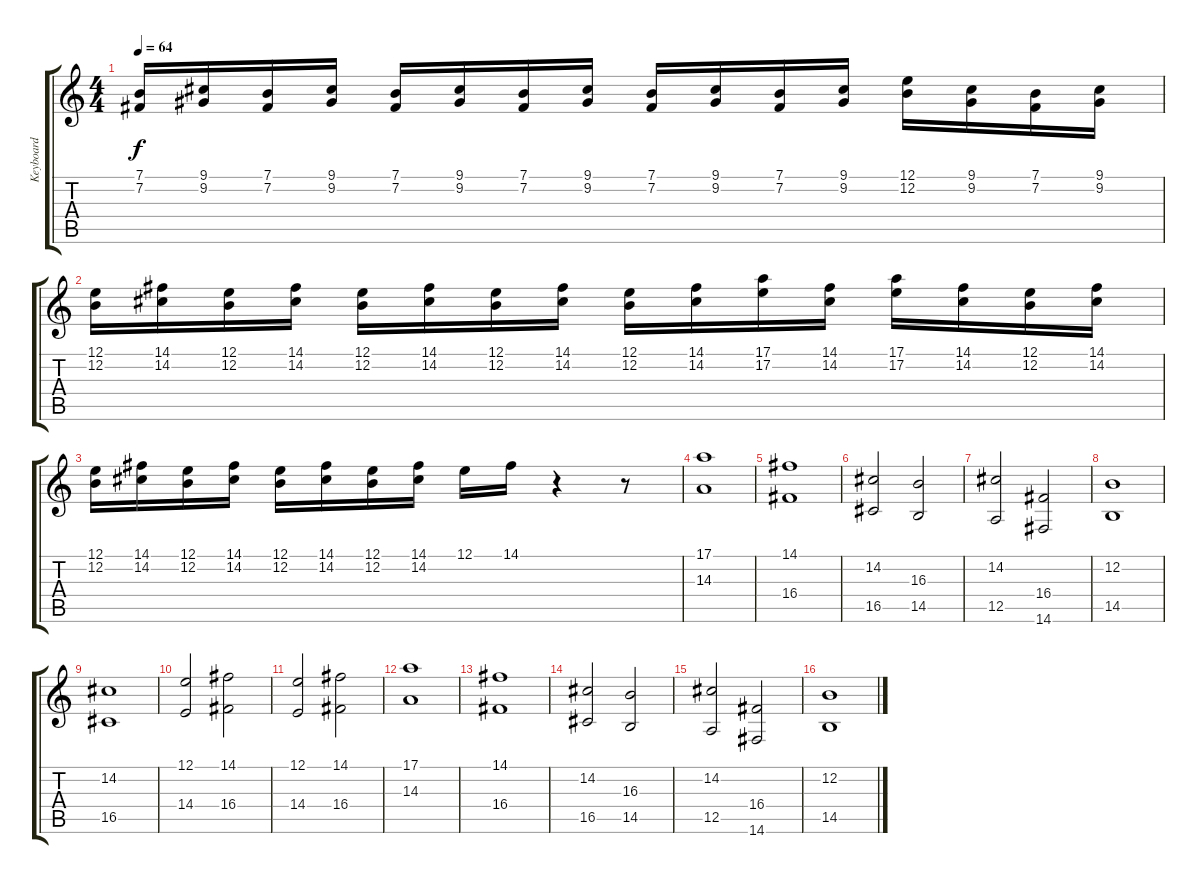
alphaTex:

\track ("Keyboard" "Keyboard") {instrument pad7halo}
\staff {score tabs}
\tuning (E4 B3 G3 D3 A2 E2) {hide}
\ts (4 4)
\tempo 64
\clef g2
\ks c
(7.1 7.2).16{dy f} (9.1 9.2).16 (7.1 7.2).16 (9.1 9.2).16 (7.1 7.2).16 (9.1 9.2).16 (7.1 7.2).16 (9.1 9.2).16 (7.1 7.2).16 (9.1 9.2).16 (7.1 7.2).16 (9.1 9.2).16 (12.1 12.2).16 (9.1 9.2).16 (7.1 7.2).16 (9.1 9.2).16 |
(12.1 12.2).16 (14.1 14.2).16 (12.1 12.2).16 (14.1 14.2).16 (12.1 12.2).16 (14.1 14.2).16 (12.1 12.2).16 (14.1 14.2).16 (12.1 12.2).16 (14.1 14.2).16 (17.1 17.2).16 (14.1 14.2).16 (17.1 17.2).16 (14.1 14.2).16 (12.1 12.2).16 (14.1 14.2).16 |
(12.1 12.2).16 (14.1 14.2).16 (12.1 12.2).16 (14.1 14.2).16 (12.1 12.2).16 (14.1 14.2).16 (12.1 12.2).16 (14.1 14.2).16 12.1.16 14.1.16 r.4 r.8 |
(17.1 14.3).1 |
(14.1 16.4).1 |
(14.2 16.5).2 (16.3 14.5).2 |
(14.2 12.5).2 (16.4 14.6).2 |
(12.2 14.5).1 |
(14.2 16.5).1 |
(12.1 14.4).2 (14.1 16.4).2 |
(12.1 14.4).2 (14.1 16.4).2 |
(17.1 14.3).1 |
(14.1 16.4).1 |
(14.2 16.5).2 (16.3 14.5).2 |
(14.2 12.5).2 (16.4 14.6).2 |
(12.2 14.5).1
